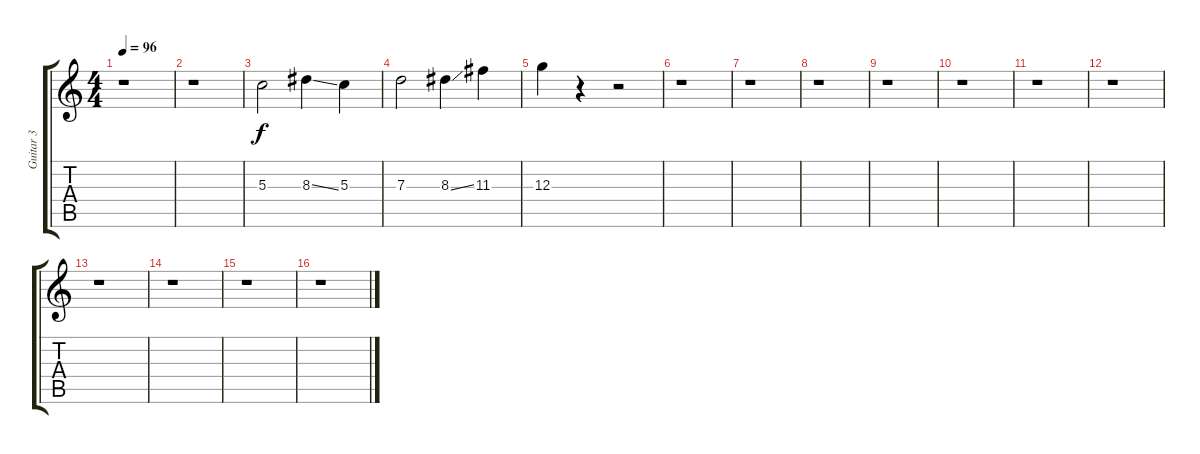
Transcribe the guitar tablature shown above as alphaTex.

\track ("Guitar 3" "Guitar 3") {instrument overdrivenguitar}
\staff {score tabs}
\tuning (E4 B3 G3 D3 A2 E2) {hide}
\ts (4 4)
\tempo 96
\clef g2
\ks c
r.1{dy f} |
r.1 |
5.3.2 8.3{ss}.4 5.3.4 |
7.3.2 8.3{ss}.4 11.3.4 |
12.3.4 r.4 r.2 |
r.1 |
r.1 |
r.1 |
r.1 |
r.1 |
r.1 |
r.1 |
r.1 |
r.1 |
r.1 |
r.1
